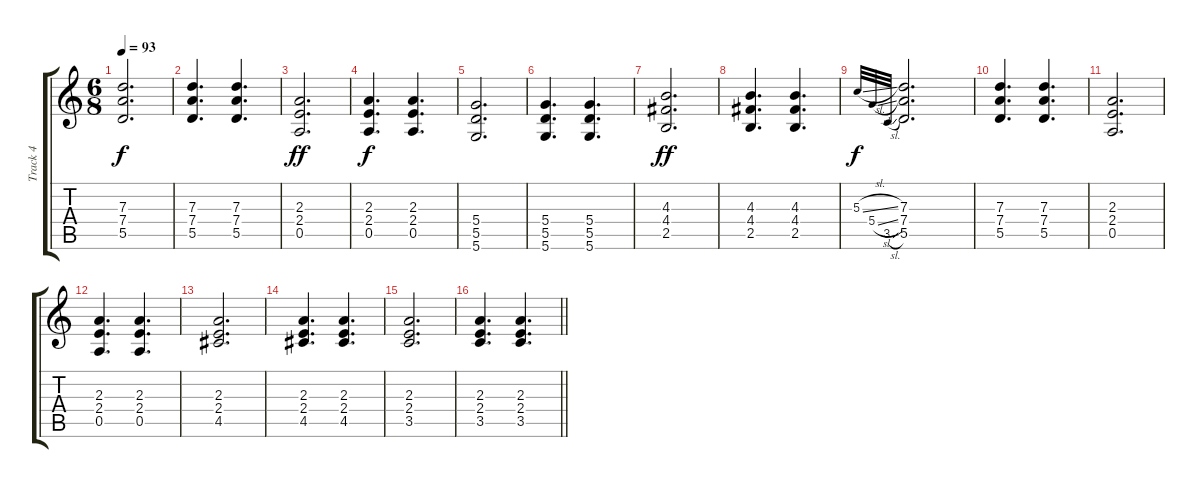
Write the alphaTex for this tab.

\track ("Track 4" "Track 4") {instrument distortionguitar}
\staff {score tabs}
\tuning (E4 B3 G3 D3 A2 D2) {hide}
\ts (6 8)
\tempo 93
\clef g2
\ks c
(7.3 7.4 5.5).2{d dy f volume 11 balance 16} |
(7.3 7.4 5.5).4{d} (7.3 7.4 5.5).4{d} |
(2.3 2.4 0.5).2{d dy ff} |
(2.3 2.4 0.5).4{d dy f} (2.3 2.4 0.5).4{d} |
(5.4 5.5 5.6).2{d} |
(5.4 5.5 5.6).4{d} (5.4 5.5 5.6).4{d} |
(4.3 4.4 2.5).2{d dy ff} |
(4.3 4.4 2.5).4{d} (4.3 4.4 2.5).4{d} |
5.3{sl}.32{gr onbeat dy f} 5.4{sl}.32{gr onbeat} 3.5{sl}.32{gr onbeat} (7.3 7.4 5.5).2{d} |
(7.3 7.4 5.5).4{d} (7.3 7.4 5.5).4{d} |
(2.3 2.4 0.5).2{d} |
(2.3 2.4 0.5).4{d} (2.3 2.4 0.5).4{d} |
(2.3 2.4 4.5).2{d} |
(2.3 2.4 4.5).4{d} (2.3 2.4 4.5).4{d} |
(2.3 2.4 3.5).2{d} |
\barLineRight lightlight
(2.3 2.4 3.5).4{d} (2.3 2.4 3.5).4{d}
